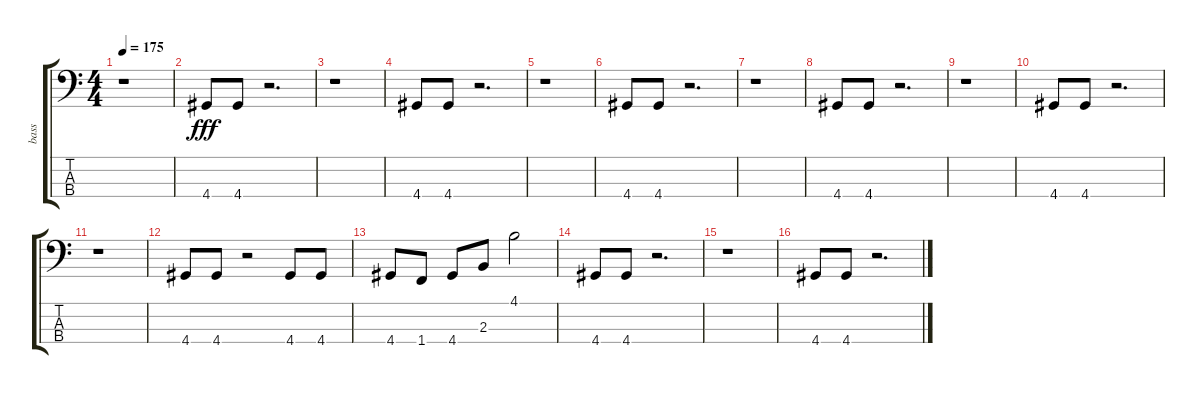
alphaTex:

\track ("bass" "bass") {instrument electricbassfinger}
\staff {score tabs}
\tuning (G2 D2 A1 E1) {hide}
\ts (4 4)
\tempo 175
\clef f4
\ks c
r.1{dy fff instrument electricbassfinger} |
4.4.8 4.4.8 r.2{d} |
r.1 |
4.4.8 4.4.8 r.2{d} |
r.1 |
4.4.8 4.4.8 r.2{d} |
r.1 |
4.4.8 4.4.8 r.2{d} |
r.1 |
4.4.8 4.4.8 r.2{d} |
r.1 |
4.4.8 4.4.8 r.2 4.4.8 4.4.8 |
4.4.8 1.4.8 4.4.8 2.3.8 4.1.2 |
4.4.8 4.4.8 r.2{d} |
r.1 |
4.4.8 4.4.8 r.2{d}
